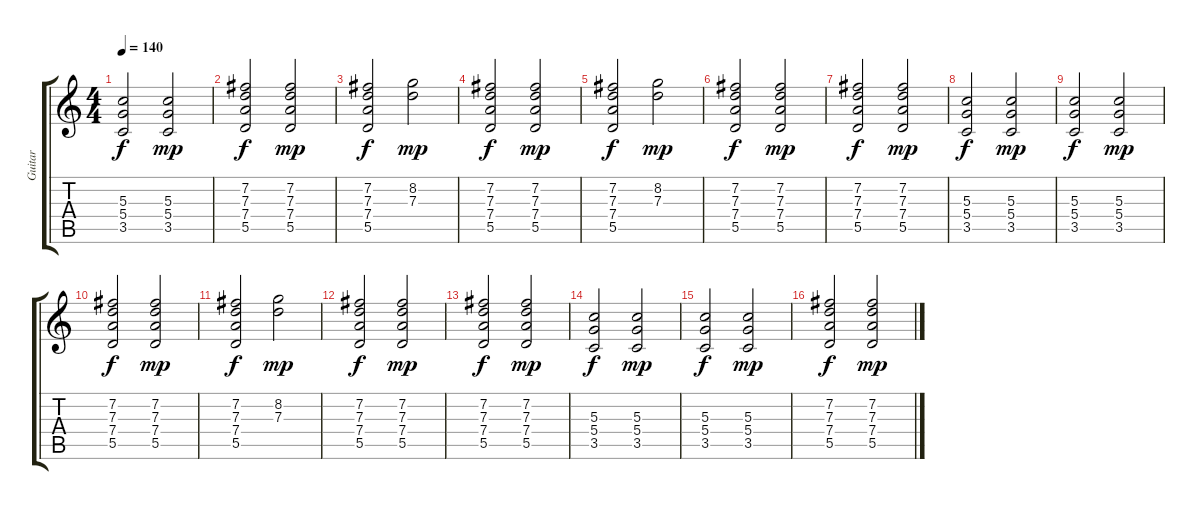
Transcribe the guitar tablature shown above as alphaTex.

\track ("Guitar" "Guitar") {instrument electricguitarjazz}
\staff {score tabs}
\tuning (E4 B3 G3 D3 A2 E2) {hide}
\ts (4 4)
\tempo 140
\clef g2
\ks c
(5.3 5.4 3.5).2{dy f} (5.3 5.4 3.5).2{dy mp} |
(7.2 7.3 7.4 5.5).2{dy f} (7.2 7.3 7.4 5.5).2{dy mp} |
(7.2 7.3 7.4 5.5).2{dy f} (8.2 7.3).2{dy mp} |
(7.2 7.3 7.4 5.5).2{dy f} (7.2 7.3 7.4 5.5).2{dy mp} |
(7.2 7.3 7.4 5.5).2{dy f} (8.2 7.3).2{dy mp} |
(7.2 7.3 7.4 5.5).2{dy f} (7.2 7.3 7.4 5.5).2{dy mp} |
(7.2 7.3 7.4 5.5).2{dy f} (7.2 7.3 7.4 5.5).2{dy mp} |
(5.3 5.4 3.5).2{dy f} (5.3 5.4 3.5).2{dy mp} |
(5.3 5.4 3.5).2{dy f} (5.3 5.4 3.5).2{dy mp} |
(7.2 7.3 7.4 5.5).2{dy f} (7.2 7.3 7.4 5.5).2{dy mp} |
(7.2 7.3 7.4 5.5).2{dy f} (8.2 7.3).2{dy mp} |
(7.2 7.3 7.4 5.5).2{dy f} (7.2 7.3 7.4 5.5).2{dy mp} |
(7.2 7.3 7.4 5.5).2{dy f} (7.2 7.3 7.4 5.5).2{dy mp} |
(5.3 5.4 3.5).2{dy f} (5.3 5.4 3.5).2{dy mp} |
(5.3 5.4 3.5).2{dy f} (5.3 5.4 3.5).2{dy mp} |
(7.2 7.3 7.4 5.5).2{dy f} (7.2 7.3 7.4 5.5).2{dy mp}
